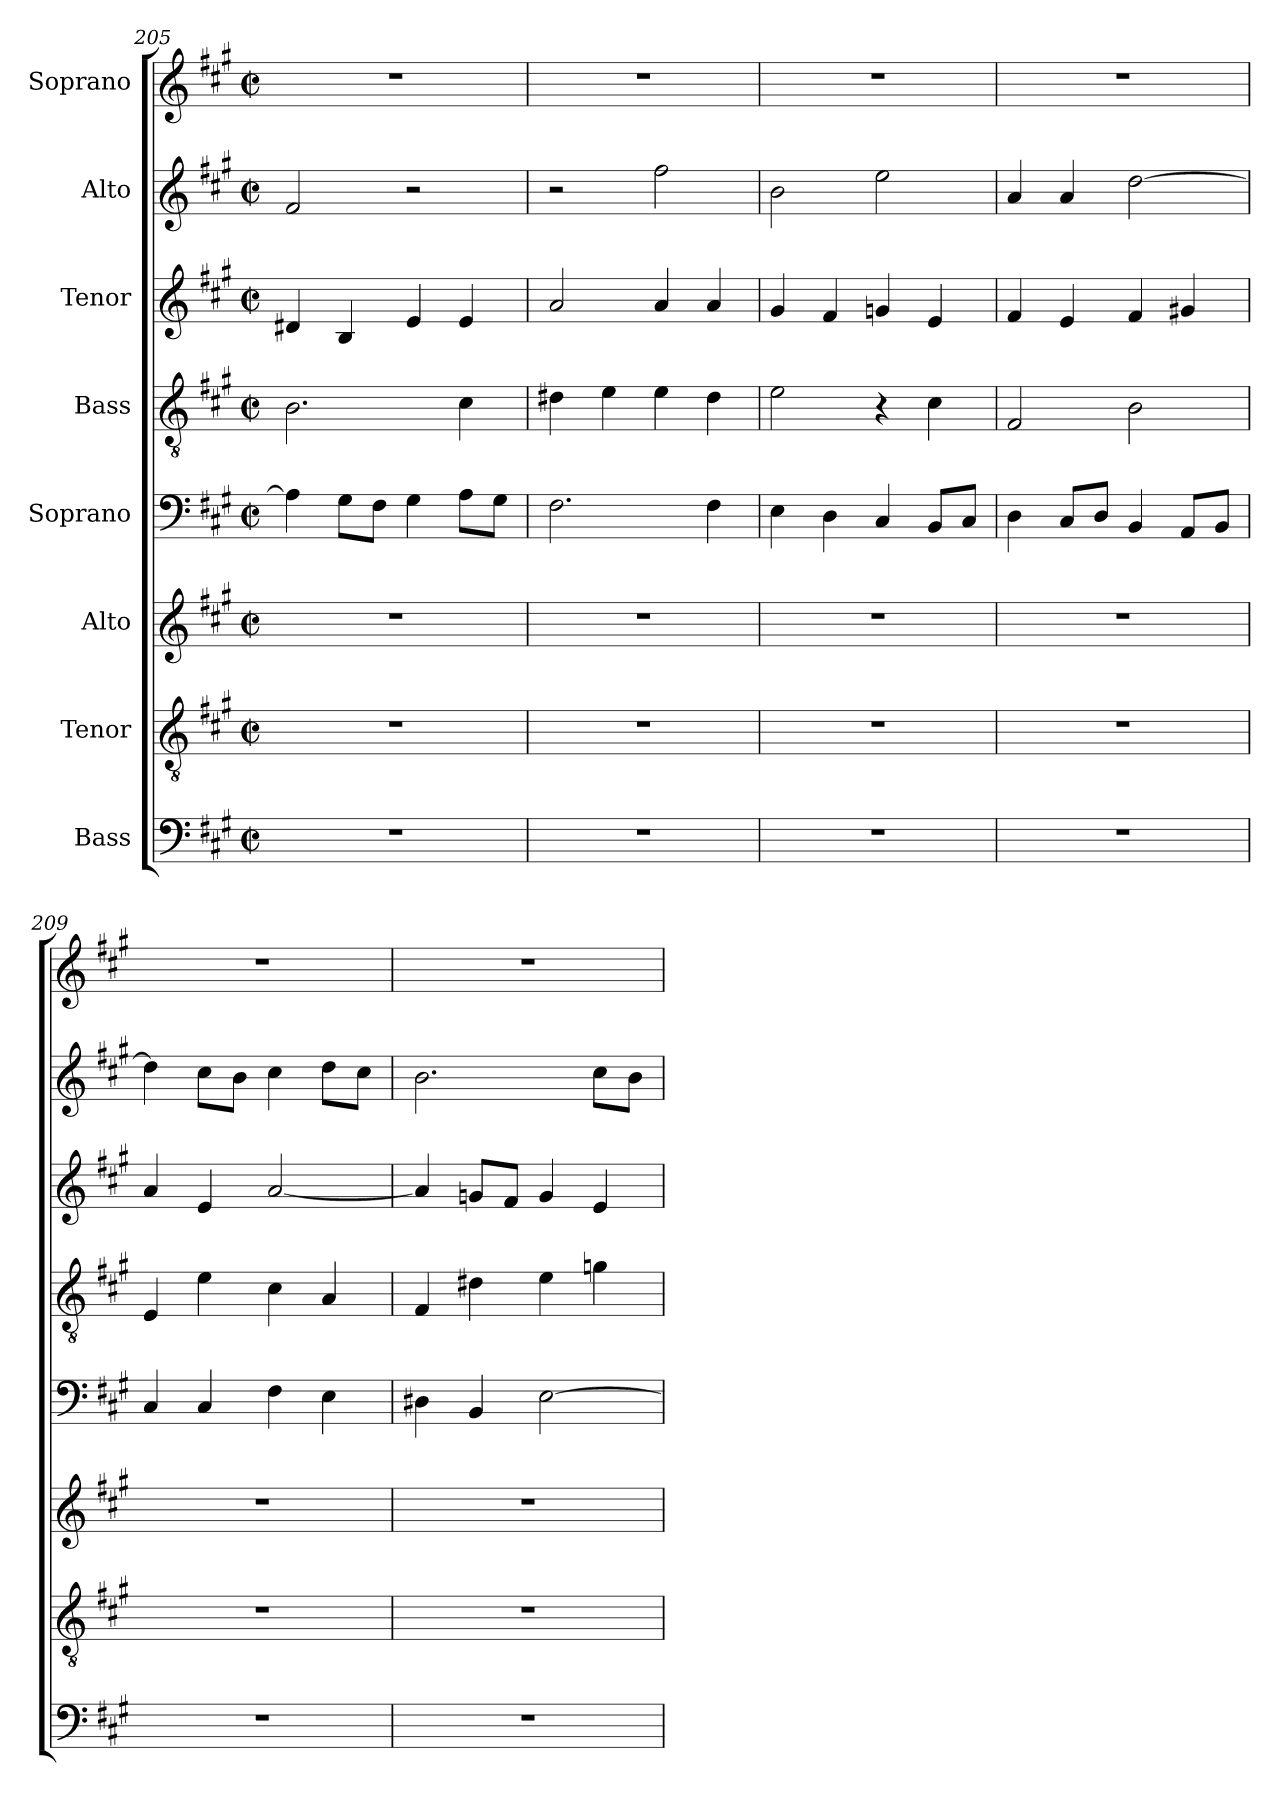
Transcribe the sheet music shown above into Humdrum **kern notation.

**kern	**kern	**kern	**kern	**kern	**kern	**kern	**kern
*part8	*part7	*part6	*part5	*part4	*part3	*part2	*part1
*staff8	*staff7	*staff6	*staff5	*staff4	*staff3	*staff2	*staff1
*I"Bass	*I"Tenor	*I"Alto	*I"Soprano	*I"Bass	*I"Tenor	*I"Alto	*I"Soprano
*clefF4	*clefGv2	*clefG2	*clefF4	*clefGv2	*clefG2	*clefG2	*clefG2
*k[f#c#g#]	*k[f#c#g#]	*k[f#c#g#]	*k[f#c#g#]	*k[f#c#g#]	*k[f#c#g#]	*k[f#c#g#]	*k[f#c#g#]
*A:	*A:	*A:	*A:	*A:	*A:	*A:	*A:
*M2/2	*M2/2	*M2/2	*M2/2	*M2/2	*M2/2	*M2/2	*M2/2
*met(c|)	*met(c|)	*met(c|)	*met(c|)	*met(c|)	*met(c|)	*met(c|)	*met(c|)
=205	=205	=205	=205	=205	=205	=205	=205
1r	1r	1r	4A\]	2.B\	4d#X/	2f#/	1r
.	.	.	8G#\L	.	4B/	.	.
.	.	.	8F#\J	.	.	.	.
.	.	.	4G#\	.	4e/	2r	.
.	.	.	8A\L	4c#\	4e/	.	.
.	.	.	8G#\J	.	.	.	.
=206	=206	=206	=206	=206	=206	=206	=206
1r	1r	1r	2.F#\	4d#X\	2a/	2r	1r
.	.	.	.	4e\	.	.	.
.	.	.	.	4e\	4a/	2ff#\	.
.	.	.	4F#\	4d#\	4a/	.	.
=207	=207	=207	=207	=207	=207	=207	=207
1r	1r	1r	4E\	2e\	4g#/	2b\	1r
.	.	.	4D\	.	4f#/	.	.
.	.	.	4C#/	4r	4gn/	2ee\	.
.	.	.	8BB/L	4c#\	4e/	.	.
.	.	.	8C#/J	.	.	.	.
!!LO:LB:g=z
=208	=208	=208	=208	=208	=208	=208	=208
1r	1r	1r	4D\	2F#/	4f#/	4a/	1r
.	.	.	8C#/L	.	4e/	4a/	.
.	.	.	8D/J	.	.	.	.
.	.	.	4BB/	2B\	4f#/	[>2dd\	.
.	.	.	8AA/L	.	4g#X/	.	.
.	.	.	8BB/J	.	.	.	.
=209	=209	=209	=209	=209	=209	=209	=209
1r	1r	1r	4C#/	4E/	4a/	4dd\]	1r
.	.	.	4C#/	4e\	4e/	8cc#\L	.
.	.	.	.	.	.	8b\J	.
.	.	.	4F#\	4c#\	[<2a/	4cc#\	.
.	.	.	4E\	4A/	.	8dd\L	.
.	.	.	.	.	.	8cc#\J	.
=210	=210	=210	=210	=210	=210	=210	=210
1r	1r	1r	4D#X\	4F#/	4a/]	2.b\	1r
.	.	.	4BB/	4d#X\	8gn/L	.	.
.	.	.	.	.	8f#/J	.	.
.	.	.	[>2E\	4e\	4g/	.	.
.	.	.	.	4gn\	4e/	8cc#\L	.
.	.	.	.	.	.	8b\J	.
=	=	=	=	=	=	=	=
*-	*-	*-	*-	*-	*-	*-	*-
